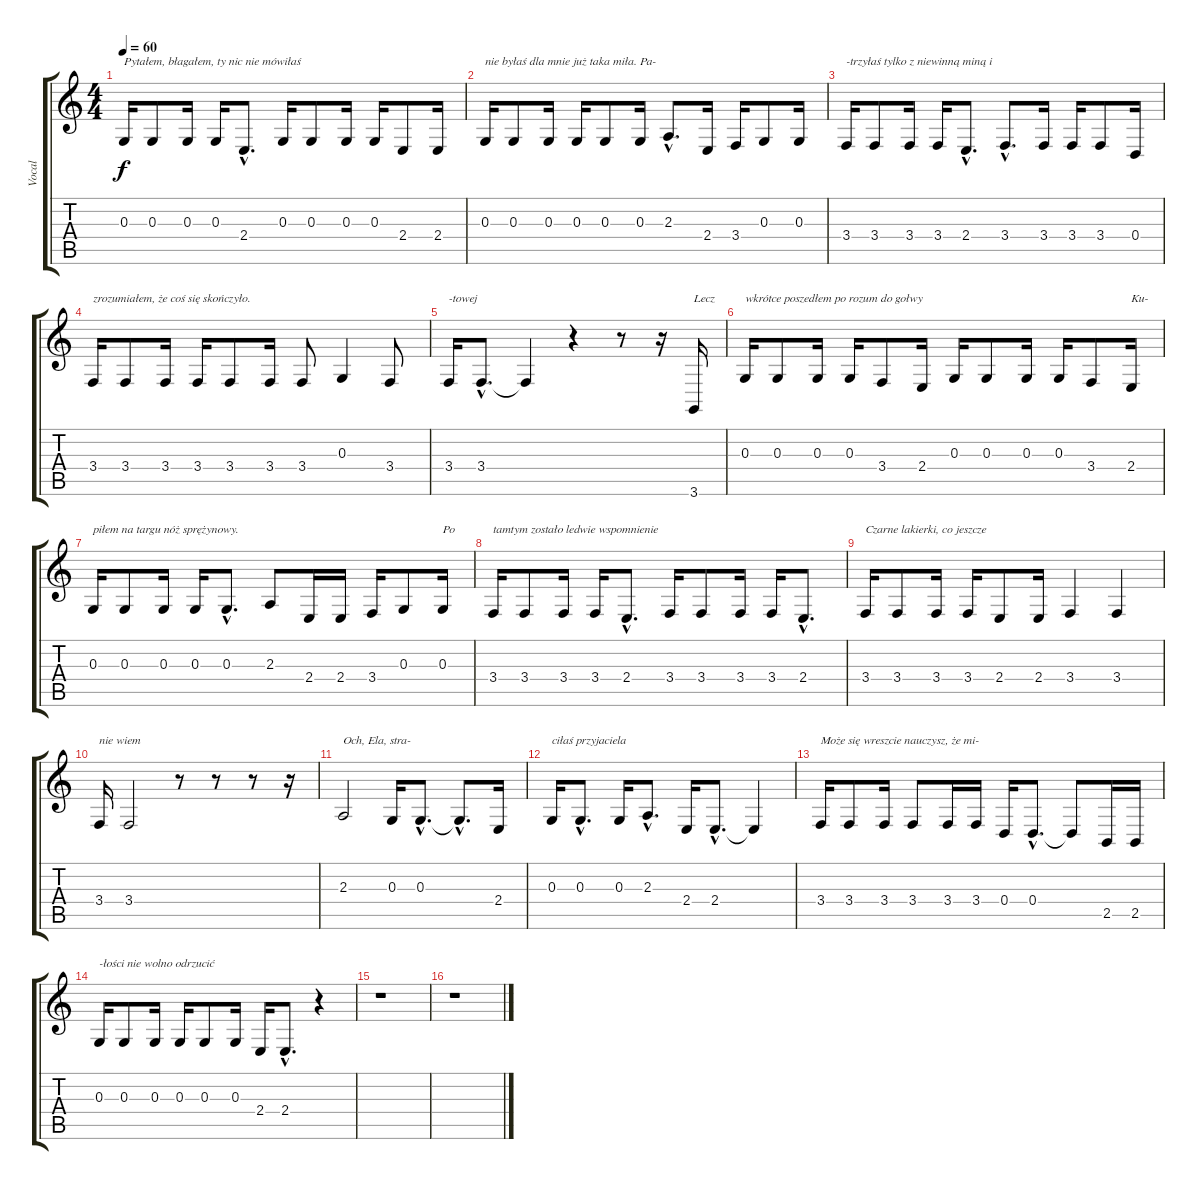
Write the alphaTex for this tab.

\track ("Vocal" "Vocal") {instrument honkytonkpiano}
\staff {score tabs}
\tuning (E4 B3 G3 D3 A2 E2) {hide}
\ts (4 4)
\tempo 60
\clef g2
\ks c
0.3.16{txt "Pytałem, błagałem, ty nic nie mówiłaś" dy f} 0.3.8 0.3.16 0.3.16 2.4{hac}.8{d} 0.3.16 0.3.8 0.3.16 0.3.16 2.4.8 2.4.16 |
0.3.16{txt "nie byłaś dla mnie już taka miła. Pa-"} 0.3.8 0.3.16 0.3.16 0.3.8 0.3.16 2.3{hac}.8{d} 2.4.16 3.4.16 0.3.8 0.3.16 |
3.4.16{txt "-trzyłaś tylko z niewinną miną i "} 3.4.8 3.4.16 3.4.16 2.4{hac}.8{d} 3.4{hac}.8{d} 3.4.16 3.4.16 3.4.8 0.4.16 |
3.4.16{txt "zrozumiałem, że coś się skończyło."} 3.4.8 3.4.16 3.4.16 3.4.8 3.4.16 3.4.8 0.3.4 3.4.8 |
3.4.16{txt "-towej"} 3.4{hac}.8{d} 3.4{t}.4 r.4 r.8 r.16 3.6.16{txt "Lecz"} |
0.3.16{txt "wkrótce poszedłem po rozum do gołwy"} 0.3.8 0.3.16 0.3.16 3.4.8 2.4.16 0.3.16 0.3.8 0.3.16 0.3.16 3.4.8 2.4.16{txt "Ku-"} |
0.3.16{txt "piłem na targu nóż sprężynowy."} 0.3.8 0.3.16 0.3.16 0.3{hac}.8{d} 2.3.8 2.4.16 2.4.16 3.4.16 0.3.8 0.3.16{txt "Po"} |
3.4.16{txt "tamtym zostało ledwie wspomnienie"} 3.4.8 3.4.16 3.4.16 2.4{hac}.8{d} 3.4.16 3.4.8 3.4.16 3.4.16 2.4{hac}.8{d} |
3.4.16{txt "Czarne lakierki, co jeszcze"} 3.4.8 3.4.16 3.4.16 2.4.8 2.4.16 3.4.4 3.4.4 |
3.4.16{txt "nie wiem"} 3.4.2 r.8 r.8 r.8 r.16 |
2.3.2{txt "Och, Ela, stra-"} 0.3.16 0.3{hac}.8{d} 0.3{hac t}.8{d} 2.4.16 |
0.3.16{txt "ciłaś przyjaciela"} 0.3{hac}.8{d} 0.3.16 2.3{hac}.8{d} 2.4.16 2.4{hac}.8{d} 2.4{t}.4 |
3.4.16{txt "Może się wreszcie nauczysz, że mi-"} 3.4.8 3.4.16 3.4.8 3.4.16 3.4.16 0.4.16 0.4{hac}.8{d} 0.4{t}.8 2.5.16 2.5.16 |
0.3.16{txt "-łości nie wolno odrzucić"} 0.3.8 0.3.16 0.3.16 0.3.8 0.3.16 2.4.16 2.4{hac}.8{d} r.4 |
r.1 |
r.1
